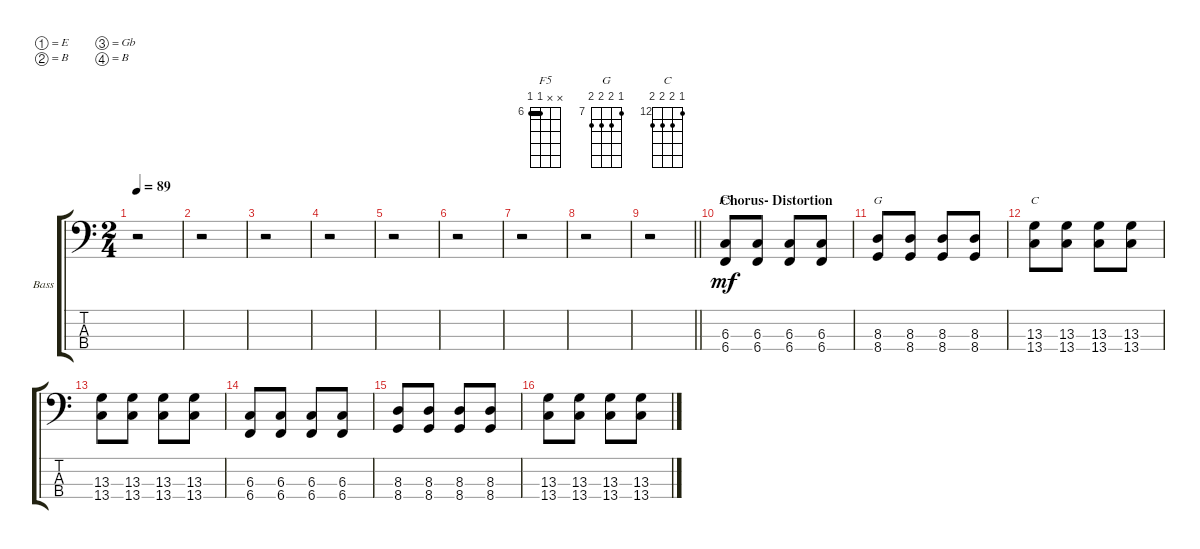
\bracketExtendMode groupsimilarinstruments
\firstSystemTrackNameOrientation horizontal
\otherSystemsTrackNameOrientation horizontal
\track ("Shuu" "Bass") {instrument electricbassfinger}
\staff {score tabs}
\tuning (E2 B1 Gb1 B0)
\chord ("F5" x x 6 6) {firstfret 6 barre 6}
\chord ("G" 7 8 8 8) {firstfret 7}
\chord ("C" 12 13 13 13) {firstfret 12}
\ts (2 4)
\tempo 89
\clef f4
\ks c
r.2{dy mf} |
r.2 |
r.2 |
r.2 |
r.2 |
r.2 |
r.2 |
r.2 |
\barLineRight lightlight
r.2 |
\section ("" "Chorus- Distortion")
(6.4 6.3).8{ch "F5"} (6.4 6.3).8 (6.4 6.3).8 (6.4 6.3).8 |
(8.4 8.3).8{ch "G"} (8.3 8.4).8 (8.3 8.4).8 (8.3 8.4).8 |
(13.4 13.3).8{ch "C"} (13.3 13.4).8 (13.3 13.4).8 (13.3 13.4).8 |
(13.3 13.4).8 (13.3 13.4).8 (13.3 13.4).8 (13.3 13.4).8 |
(6.4 6.3).8 (6.4 6.3).8 (6.4 6.3).8 (6.4 6.3).8 |
(8.4 8.3).8 (8.3 8.4).8 (8.3 8.4).8 (8.3 8.4).8 |
(13.4 13.3).8 (13.3 13.4).8 (13.3 13.4).8 (13.3 13.4).8
